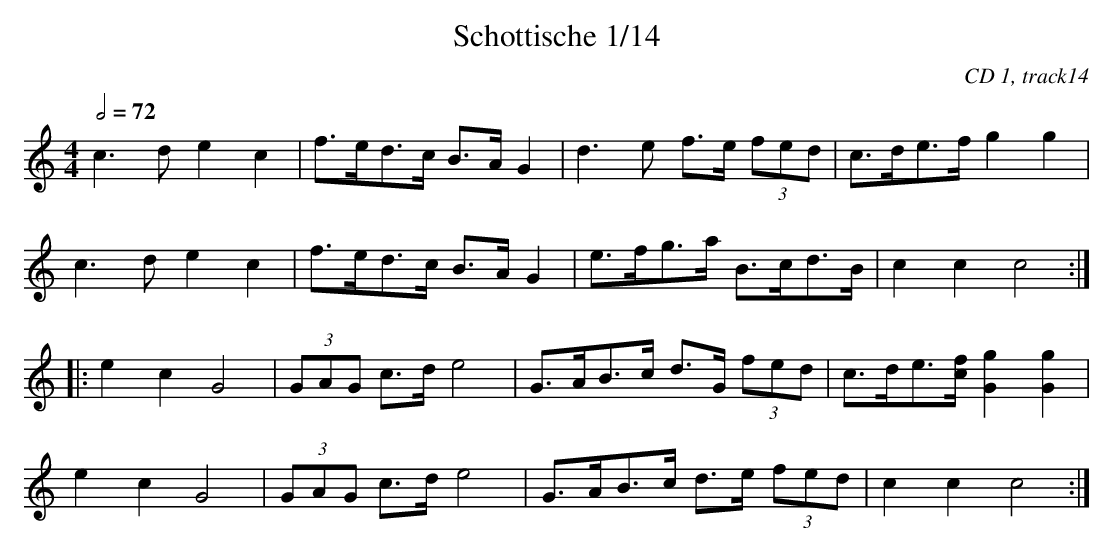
X:1
T:Schottische 1/14
C:CD 1, track14
M:4/4
L:1/8
Q:1/2=72
K:C
c3d e2c2|f>ed>c B>AG2|d3e f>e (3fed|c>de>f g2g2|
c3d e2c2|f>ed>c B>AG2|e>fg>a B>cd>B|c2c2 c4:|
|:e2c2 G4|(3GAG c>d e4|G>AB>c d>G (3fed|c>de>[cf] [G2g2][G2g2]|
e2c2 G4|(3GAG c>d e4|G>AB>c d>e (3fed|c2c2 c4:|
